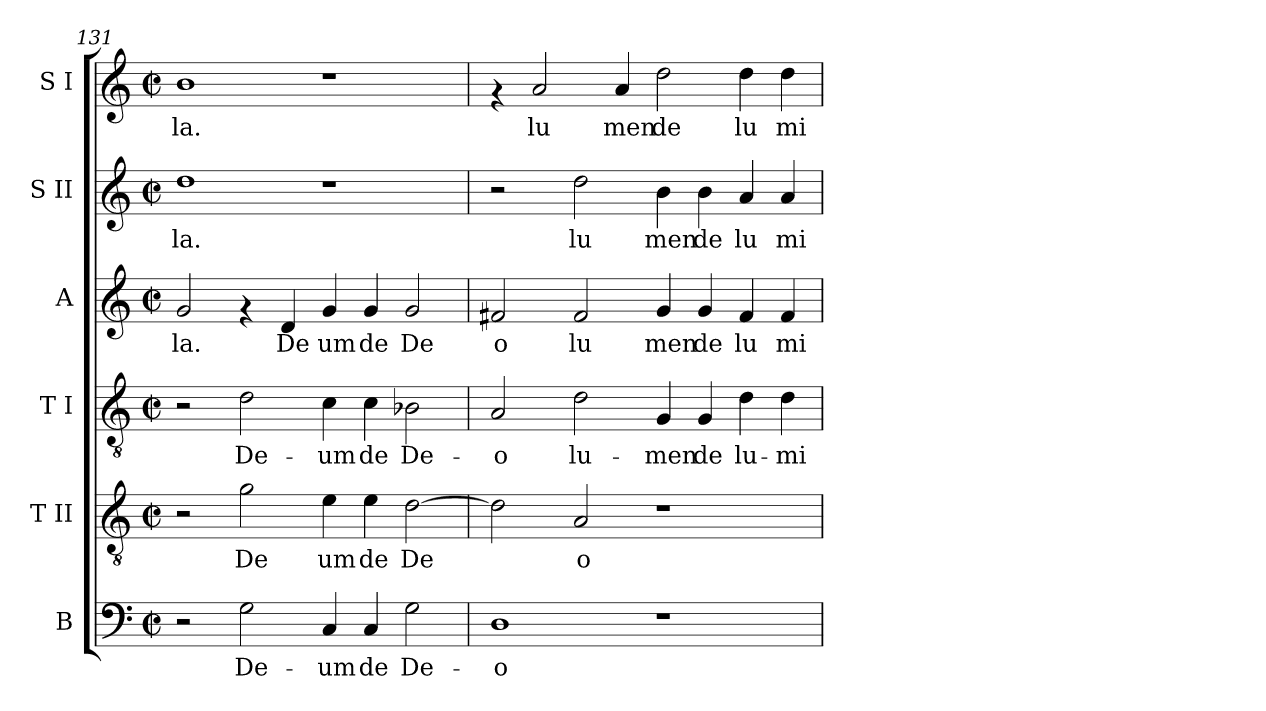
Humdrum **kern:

**kern	**text	**kern	**text	**kern	**text	**kern	**text	**kern	**text	**kern	**text
*part6	*part6	*part5	*part5	*part4	*part4	*part3	*part3	*part2	*part2	*part1	*part1
*staff6	*staff6	*staff5	*staff5	*staff4	*staff4	*staff3	*staff3	*staff2	*staff2	*staff1	*staff1
*I"B	*	*I"T II	*	*I"T I	*	*I"A	*	*I"S II	*	*I"S I	*
*I'B	*	*I'T II	*	*I'T I	*	*I'A	*	*I'S II	*	*I'S I	*
*clefF4	*	*clefGv2	*	*clefGv2	*	*clefG2	*	*clefG2	*	*clefG2	*
*k[]	*	*k[]	*	*k[]	*	*k[]	*	*k[]	*	*k[]	*
*C:	*	*C:	*	*C:	*	*C:	*	*C:	*	*C:	*
*M2/2	*	*M2/2	*	*M2/2	*	*M2/2	*	*M2/2	*	*M2/2	*
*met(c|)	*	*met(c|)	*	*met(c|)	*	*met(c|)	*	*met(c|)	*	*met(c|)	*
=131	=131	=131	=131	=131	=131	=131	=131	=131	=131	=131	=131
!	!	!	!	!	!	!	!LO:LY:b:cj	!	!LO:LY:b:cj	!	!LO:LY:b:cj
2r	.	2r	.	2r	.	2g/	la.	1dd	la.	1b	la.
!	!LO:LY:b:cj	!	!LO:LY:b:cj	!	!LO:LY:b:cj	!	!	!	!	!	!
2G\	De-	2g\	De	2d\	De-	4rf	.	.	.	.	.
!	!	!	!	!	!	!	!LO:LY:b:cj	!	!	!	!
.	.	.	.	.	.	4d/	De	.	.	.	.
!	!LO:LY:b:cj	!	!LO:LY:b:cj	!	!LO:LY:b:cj	!	!LO:LY:b:cj	!	!	!	!
4C/	-um	4e\	um	4c\	-um	4g/	um	1r	.	1r	.
!	!LO:LY:b:cj	!	!LO:LY:b:cj	!	!LO:LY:b:cj	!	!LO:LY:b:cj	!	!	!	!
4C/	de	4e\	de	4c\	de	4g/	de	.	.	.	.
!	!LO:LY:b:cj	!	!LO:LY:b:cj	!	!LO:LY:b:cj	!	!LO:LY:b:cj	!	!	!	!
2G\	De-	[>2d\	De	2B-X\	De-	2g/	De	.	.	.	.
=132	=132	=132	=132	=132	=132	=132	=132	=132	=132	=132	=132
!	!LO:LY:b:cj	!	!LO:LY:b:cj	!	!LO:LY:b:cj	!	!LO:LY:b:cj	!	!	!	!
1D	-o	2d\]	.	2A/	-o	2f#X/	o	2r	.	4rf	.
!	!	!	!	!	!	!	!	!	!	!	!LO:LY:b:cj
.	.	.	.	.	.	.	.	.	.	2a/	lu
!	!	!	!LO:LY:b:cj	!	!LO:LY:b:cj	!	!LO:LY:b:cj	!	!LO:LY:b:cj	!	!
.	.	2A/	o	2d\	lu-	2f#/	lu	2dd\	lu	.	.
!	!	!	!	!	!	!	!	!	!	!	!LO:LY:b:cj
.	.	.	.	.	.	.	.	.	.	4a/	men
!	!	!	!	!	!LO:LY:b:cj	!	!LO:LY:b:cj	!	!LO:LY:b:cj	!	!LO:LY:b:cj
1r	.	1r	.	4G/	-men	4g/	men	4b\	men	2dd\	de
!	!	!	!	!	!LO:LY:b:cj	!	!LO:LY:b:cj	!	!LO:LY:b:cj	!	!
.	.	.	.	4G/	de	4g/	de	4b\	de	.	.
!	!	!	!	!	!LO:LY:b:cj	!	!LO:LY:b:cj	!	!LO:LY:b:cj	!	!LO:LY:b:cj
.	.	.	.	4d\	lu-	4f#/	lu	4a/	lu	4dd\	lu
!	!	!	!	!	!LO:LY:b:cj	!	!LO:LY:b:cj	!	!LO:LY:b:cj	!	!LO:LY:b:cj
.	.	.	.	4d\	-mi-	4f#/	mi	4a/	mi	4dd\	mi
=	=	=	=	=	=	=	=	=	=	=	=
*-	*-	*-	*-	*-	*-	*-	*-	*-	*-	*-	*-
